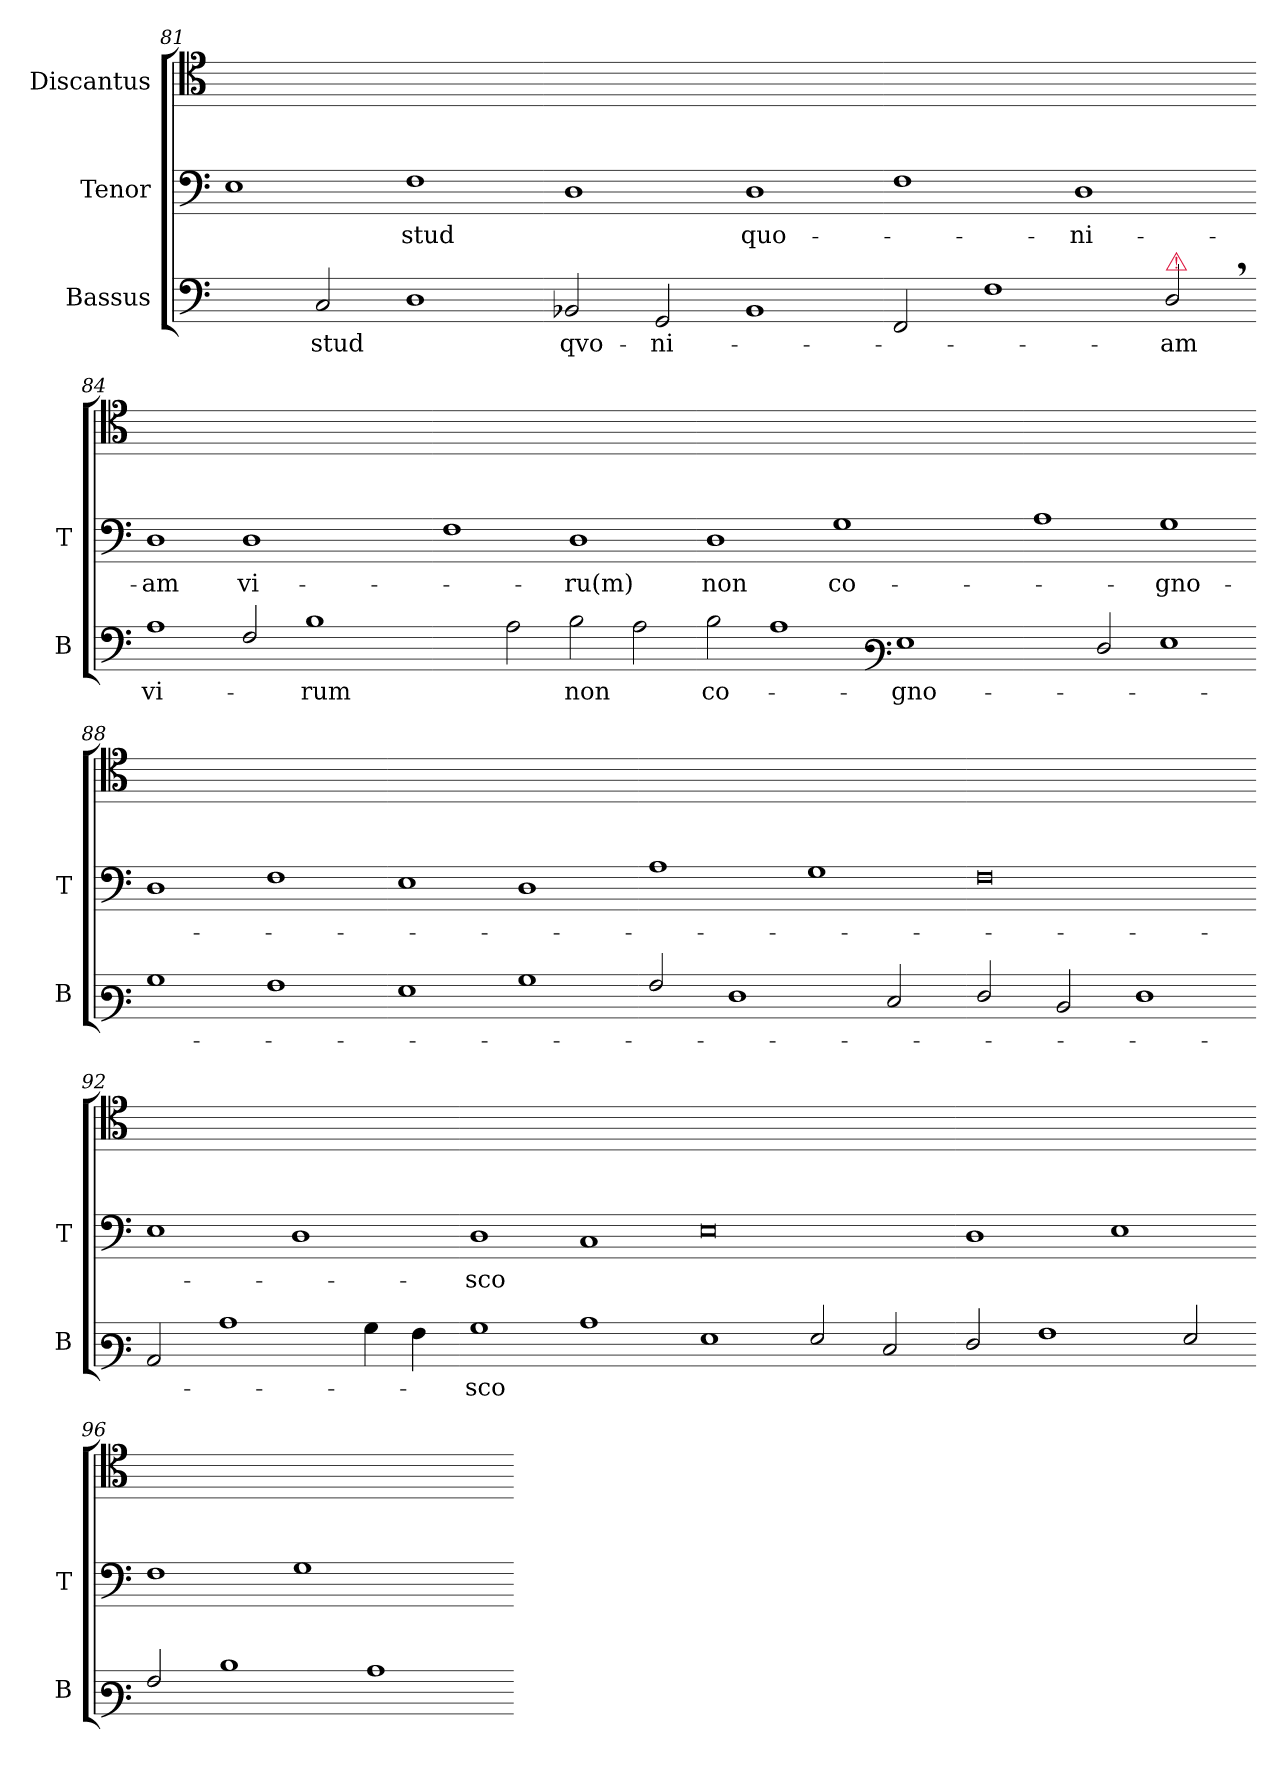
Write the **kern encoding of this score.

**kern	**text	**kern	**text	**kern
*part3	*part3	*part2	*part2	*part1
*staff3	*staff3	*staff2	*staff2	*staff1
*I"Bassus	*	*I"Tenor	*	*I"Discantus
*I'B	*	*I'T	*	*
*clefF4	*	*clefF4	*	*clefC4
*k[]	*	*k[]	*	*k[]
*C:	*	*C:	*	*C:
=81	=81	=81	=81	=81
2ryy	.	1E	.	0ryy
2C/	-stud	.	.	.
1D	.	1F	-stud	.
=82-	=82-	=82-	=82-	=82-
2BB-X/	qvo-	1D	.	0ryy
2GG/	-ni-	.	.	.
1BB-	.	1D	quo-	.
=83-	=83-	=83-	=83-	=83-
2FF/	.	1F	.	0ryy
1F	.	.	.	.
.	.	1D	-ni-	.
!LO:TX:a:color=crimson:t=⚠	!	!	!	!
2D,</	-am	.	.	.
=84-	=84-	=84-	=84-	=84-
1A	vi-	1D	-am	0ryy
2F/	.	1D	vi-	.
1B\	-rum	.	.	.
.	.	2ryy	.	2ryy
=85-	=85-	=85-	=85-	=85-
2ryy	.	1F	.	0ryy
2A\	.	.	.	.
2B\	non	1D	-ru(m)	.
2A\	.	.	.	.
=86-	=86-	=86-	=86-	=86-
2B\	co-	1D	non	0ryy
1A	.	.	.	.
.	.	1G	co-	.
*clefF3	*	*	*	*
1G\	-gno-	.	.	.
.	.	2ryy	.	2ryy
=87-	=87-	=87-	=87-	=87-
2ryy	.	1A	.	0ryy
2F/	.	.	.	.
1G	.	1G	-gno-	.
=88-	=88-	=88-	=88-	=88-
1B	.	1D	.	0ryy
1A	.	1F	.	.
=89-	=89-	=89-	=89-	=89-
1G	.	1E	.	0ryy
1B	.	1D	.	.
=90-	=90-	=90-	=90-	=90-
2A/	.	1A	.	0ryy
1F	.	.	.	.
.	.	1G	.	.
2E/	.	.	.	.
=91-	=91-	=91-	=91-	=91-
2F/	.	0F	.	0ryy
2D/	.	.	.	.
1F	.	.	.	.
=92-	=92-	=92-	=92-	=92-
2C/	.	1E	.	0ryy
1c	.	.	.	.
.	.	1D	.	.
4B\	.	.	.	.
4A\	.	.	.	.
=93-	=93-	=93-	=93-	=93-
1B	-sco	1D	-sco	0ryy
1c	.	1C	.	.
=94-	=94-	=94-	=94-	=94-
1G	.	0E	.	0ryy
2G/	.	.	.	.
2E/	.	.	.	.
=95-	=95-	=95-	=95-	=95-
2F/	.	1D	.	0ryy
1A	.	.	.	.
.	.	1E	.	.
2G/	.	.	.	.
=96-	=96-	=96-	=96-	=96-
2A/	.	1F	.	0ryy
1d	.	.	.	.
.	.	1G	.	.
1c\	.	.	.	.
.	.	2ryy	.	2ryy
=-	=-	=-	=-	=-
*-	*-	*-	*-	*-
